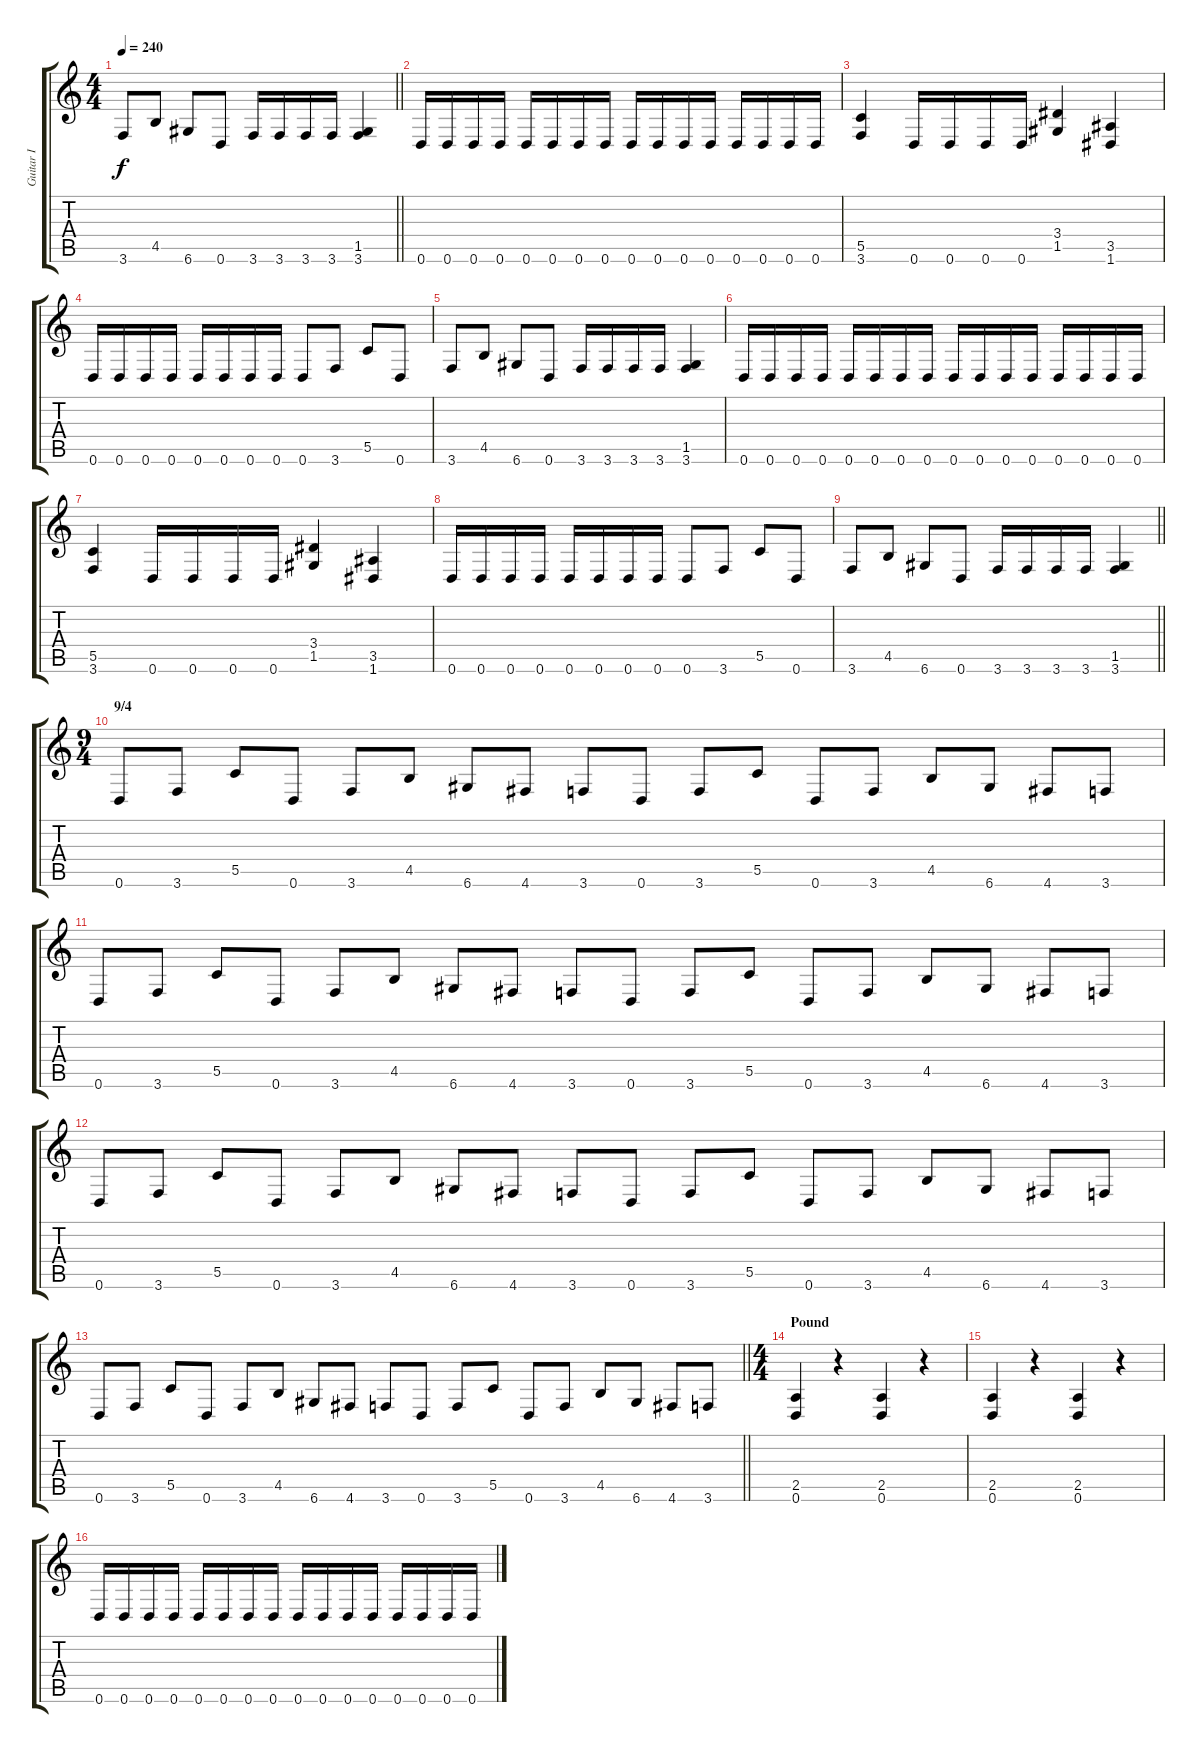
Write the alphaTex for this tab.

\track ("Guitar I" "Guitar I") {instrument distortionguitar}
\staff {score tabs}
\tuning (D4 A3 F3 C3 G2 D2) {hide}
\ts (4 4)
\tempo 240
\clef g2
\barLineRight lightlight
\ks c
3.6.8{dy f} 4.5.8 6.6.8 0.6.8 3.6.16 3.6.16 3.6.16 3.6.16 (1.5 3.6).4 |
\section ("" "")
0.6.16 0.6.16 0.6.16 0.6.16 0.6.16 0.6.16 0.6.16 0.6.16 0.6.16 0.6.16 0.6.16 0.6.16 0.6.16 0.6.16 0.6.16 0.6.16 |
(5.5 3.6).4 0.6.16 0.6.16 0.6.16 0.6.16 (3.4 1.5).4 (3.5 1.6).4 |
0.6.16 0.6.16 0.6.16 0.6.16 0.6.16 0.6.16 0.6.16 0.6.16 0.6.8 3.6.8 5.5.8 0.6.8 |
3.6.8 4.5.8 6.6.8 0.6.8 3.6.16 3.6.16 3.6.16 3.6.16 (1.5 3.6).4 |
0.6.16 0.6.16 0.6.16 0.6.16 0.6.16 0.6.16 0.6.16 0.6.16 0.6.16 0.6.16 0.6.16 0.6.16 0.6.16 0.6.16 0.6.16 0.6.16 |
(5.5 3.6).4 0.6.16 0.6.16 0.6.16 0.6.16 (3.4 1.5).4 (3.5 1.6).4 |
0.6.16 0.6.16 0.6.16 0.6.16 0.6.16 0.6.16 0.6.16 0.6.16 0.6.8 3.6.8 5.5.8 0.6.8 |
\barLineRight lightlight
3.6.8 4.5.8 6.6.8 0.6.8 3.6.16 3.6.16 3.6.16 3.6.16 (1.5 3.6).4 |
\ts (9 4)
\section ("" "9/4")
0.6.8 3.6.8 5.5.8 0.6.8 3.6.8 4.5.8 6.6.8 4.6.8 3.6.8 0.6.8 3.6.8 5.5.8 0.6.8 3.6.8 4.5.8 6.6.8 4.6.8 3.6.8 |
0.6.8 3.6.8 5.5.8 0.6.8 3.6.8 4.5.8 6.6.8 4.6.8 3.6.8 0.6.8 3.6.8 5.5.8 0.6.8 3.6.8 4.5.8 6.6.8 4.6.8 3.6.8 |
0.6.8 3.6.8 5.5.8 0.6.8 3.6.8 4.5.8 6.6.8 4.6.8 3.6.8 0.6.8 3.6.8 5.5.8 0.6.8 3.6.8 4.5.8 6.6.8 4.6.8 3.6.8 |
\barLineRight lightlight
0.6.8 3.6.8 5.5.8 0.6.8 3.6.8 4.5.8 6.6.8 4.6.8 3.6.8 0.6.8 3.6.8 5.5.8 0.6.8 3.6.8 4.5.8 6.6.8 4.6.8 3.6.8 |
\ts (4 4)
\section ("" "Pound")
(2.5 0.6).4 r.4 (2.5 0.6).4 r.4 |
(2.5 0.6).4 r.4 (2.5 0.6).4 r.4 |
0.6.16 0.6.16 0.6.16 0.6.16 0.6.16 0.6.16 0.6.16 0.6.16 0.6.16 0.6.16 0.6.16 0.6.16 0.6.16 0.6.16 0.6.16 0.6.16
